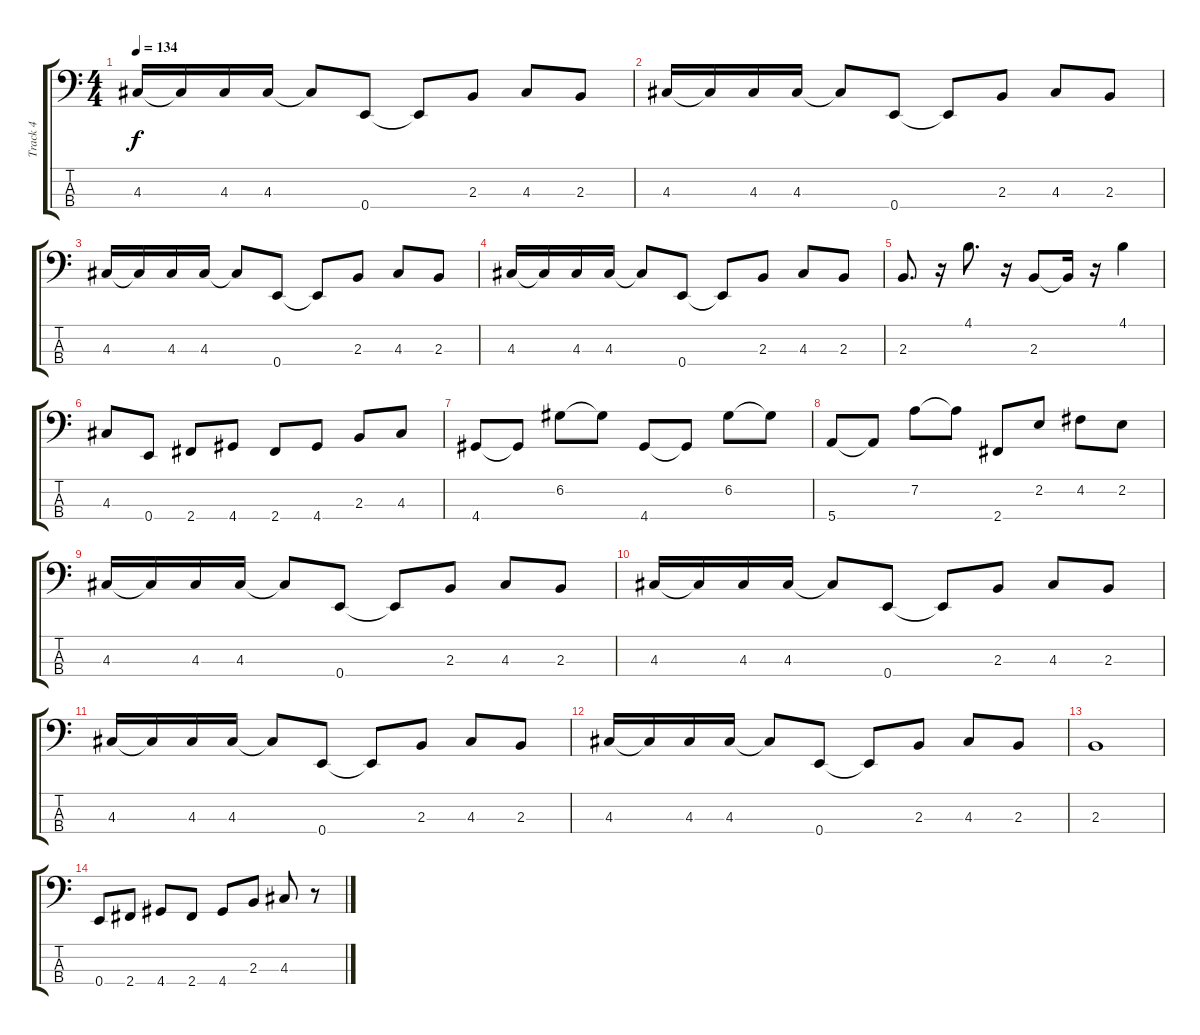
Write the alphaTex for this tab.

\track ("Track 4" "Track 4") {instrument electricbasspick}
\staff {score tabs}
\tuning (G2 D2 A1 E1) {hide}
\ts (4 4)
\tempo 134
\clef f4
\ks c
4.3.16{dy f} 4.3{t}.16 4.3.16 4.3.16 4.3{t}.8 0.4.8 0.4{t}.8 2.3.8 4.3.8 2.3.8 |
4.3.16 4.3{t}.16 4.3.16 4.3.16 4.3{t}.8 0.4.8 0.4{t}.8 2.3.8 4.3.8 2.3.8 |
4.3.16 4.3{t}.16 4.3.16 4.3.16 4.3{t}.8 0.4.8 0.4{t}.8 2.3.8 4.3.8 2.3.8 |
4.3.16 4.3{t}.16 4.3.16 4.3.16 4.3{t}.8 0.4.8 0.4{t}.8 2.3.8 4.3.8 2.3.8 |
2.3.8{d} r.16 4.1.8{d} r.16 2.3.8 2.3{t}.16 r.16 4.1.4 |
4.3.8 0.4.8 2.4.8 4.4.8 2.4.8 4.4.8 2.3.8 4.3.8 |
4.4.8 4.4{t}.8 6.2.8 6.2{t}.8 4.4.8 4.4{t}.8 6.2.8 6.2{t}.8 |
5.4.8 5.4{t}.8 7.2.8 7.2{t}.8 2.4.8 2.2.8 4.2.8 2.2.8 |
4.3.16 4.3{t}.16 4.3.16 4.3.16 4.3{t}.8 0.4.8 0.4{t}.8 2.3.8 4.3.8 2.3.8 |
4.3.16 4.3{t}.16 4.3.16 4.3.16 4.3{t}.8 0.4.8 0.4{t}.8 2.3.8 4.3.8 2.3.8 |
4.3.16 4.3{t}.16 4.3.16 4.3.16 4.3{t}.8 0.4.8 0.4{t}.8 2.3.8 4.3.8 2.3.8 |
4.3.16 4.3{t}.16 4.3.16 4.3.16 4.3{t}.8 0.4.8 0.4{t}.8 2.3.8 4.3.8 2.3.8 |
2.3.1 |
0.4.8 2.4.8 4.4.8 2.4.8 4.4.8 2.3.8 4.3.8 r.8
